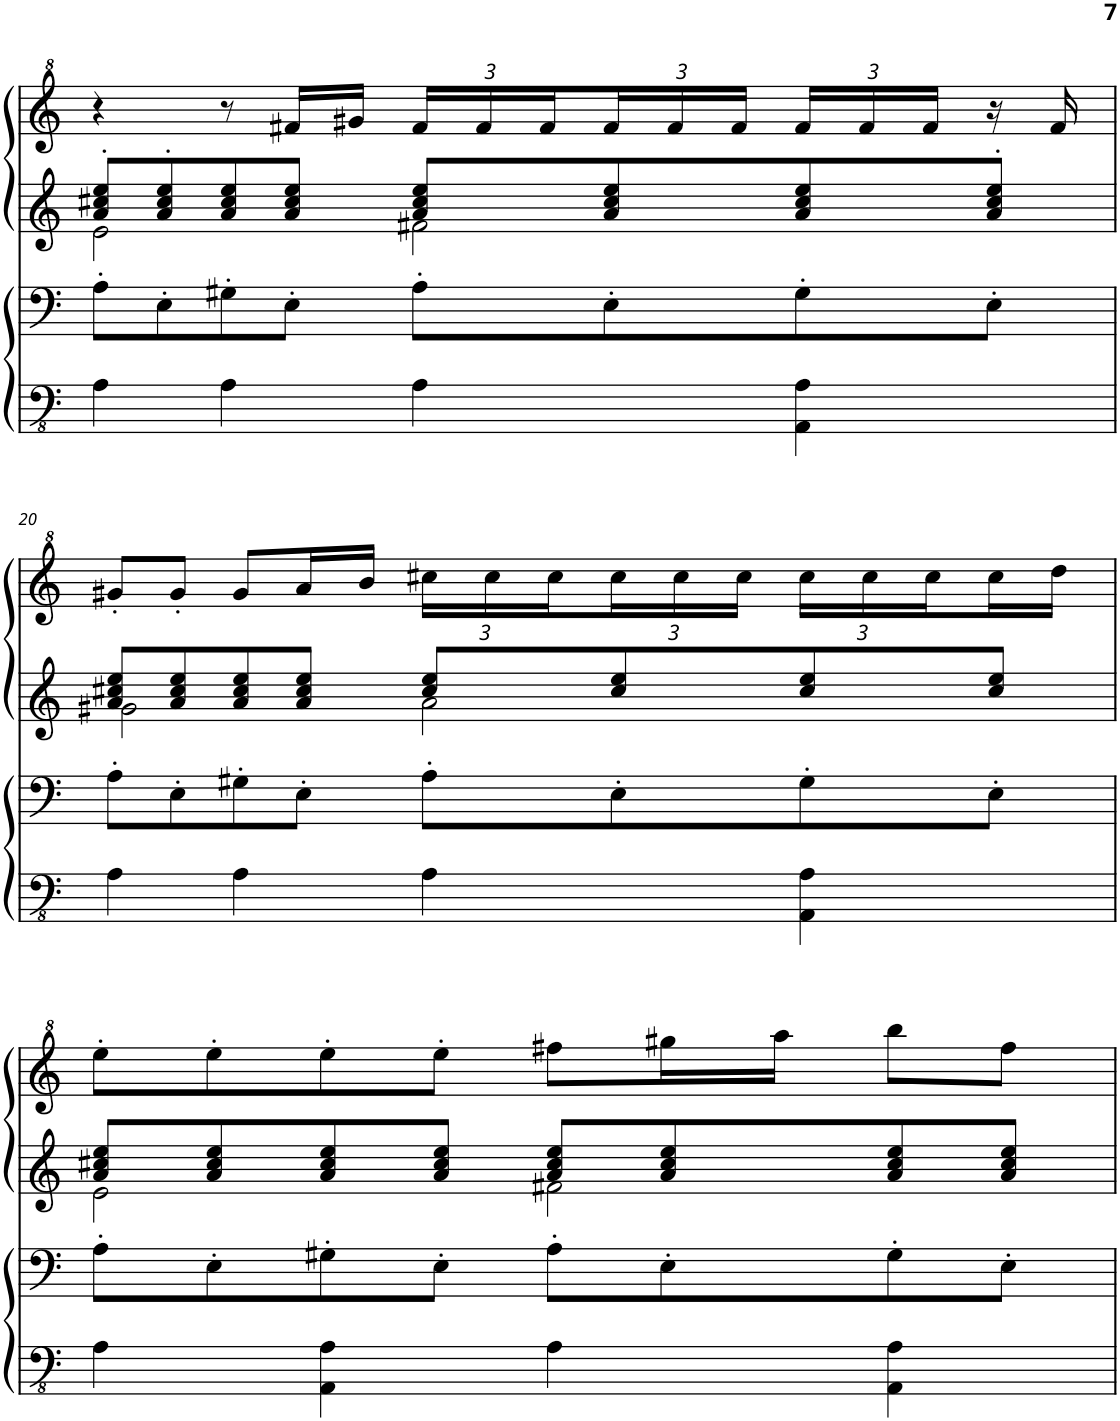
**kern	**kern	**kern	**kern
*part4	*part3	*part2	*part1
*staff4	*staff3	*staff2	*staff1
*I"Piano 4	*I"Piano	*I"Piano 3	*I"Piano
*I'Pno	*I'Pno	*I'Pno	*I'Pno
!!LO:PB:g=z
*clefFv4	*clefF4	*clefG2	*clefG^2
*k[]	*k[]	*k[]	*k[]
*M4/4	*M4/4	*M4/4	*M4/4
=19	=19	=19	=19
*	*	*^	*
4AA\	8A'\L	8a/' 8cc#X/' 8ee/'L	2e\	4r
.	8E'\	8a/' 8cc#/' 8ee/'	.	.
4AA\	8G#X'\	8a/ 8cc#/ 8ee/	.	8r
.	8E'\J	8a/ 8cc#/ 8ee/J	.	16ff#X/LL
.	.	.	.	16gg#X/JJ
*	*	*	*	*Xbrackettup
4AA\	8A'\L	8a/ 8cc#/ 8ee/L	2f#X\	24ff#/LL
.	.	.	.	24ff#/
.	.	.	.	24ff#/
.	8E'\	8a/ 8cc#/ 8ee/	.	24ff#/
.	.	.	.	24ff#/
.	.	.	.	24ff#/JJ
4AAA\ 4AA\	8G#'\	8a/ 8cc#/ 8ee/	.	24ff#/LL
.	.	.	.	24ff#/
.	.	.	.	24ff#/JJ
.	8E'\J	8a/' 8cc#/' 8ee/'J	.	16r
.	.	.	.	16ff#/
!!LO:LB:g=z
=20	=20	=20	=20	=20
4AA\	8A'\L	8a/ 8cc#X/ 8ee/L	2g#X\	8gg#X'/L
.	8E'\	8a/ 8cc#/ 8ee/	.	8gg#'/J
4AA\	8G#X'\	8a/ 8cc#/ 8ee/	.	8gg#/L
.	8E'\J	8a/ 8cc#/ 8ee/J	.	16aa/L
.	.	.	.	16bb/JJ
4AA\	8A'\L	8cc#/ 8ee/L	2a\	24ccc#X\LL
.	.	.	.	24ccc#\
.	.	.	.	24ccc#\
.	8E'\	8cc#/ 8ee/	.	24ccc#\
.	.	.	.	24ccc#\
.	.	.	.	24ccc#\JJ
4AAA\ 4AA\	8G#'\	8cc#/ 8ee/	.	24ccc#\LL
.	.	.	.	24ccc#\
.	.	.	.	24ccc#\
.	8E'\J	8cc#/ 8ee/J	.	16ccc#\
.	.	.	.	16ddd\JJ
!!LO:LB:g=z
=21	=21	=21	=21	=21
4AA\	8A'\L	8a/ 8cc#X/ 8ee/L	2e\	8eee'\L
.	8E'\	8a/ 8cc#/ 8ee/	.	8eee'\
4AAA\ 4AA\	8G#X'\	8a/ 8cc#/ 8ee/	.	8eee'\
.	8E'\J	8a/ 8cc#/ 8ee/J	.	8eee'\J
4AA\	8A'\L	8a/ 8cc#/ 8ee/L	2f#X\	8fff#X\L
.	8E'\	8a/ 8cc#/ 8ee/	.	16ggg#X\L
.	.	.	.	16aaa\JJ
4AAA\ 4AA\	8G#'\	8a/ 8cc#/ 8ee/	.	8bbb\L
.	8E'\J	8a/ 8cc#/ 8ee/J	.	8fff#\J
*	*	*v	*v	*
=	=	=	=
*-	*-	*-	*-
